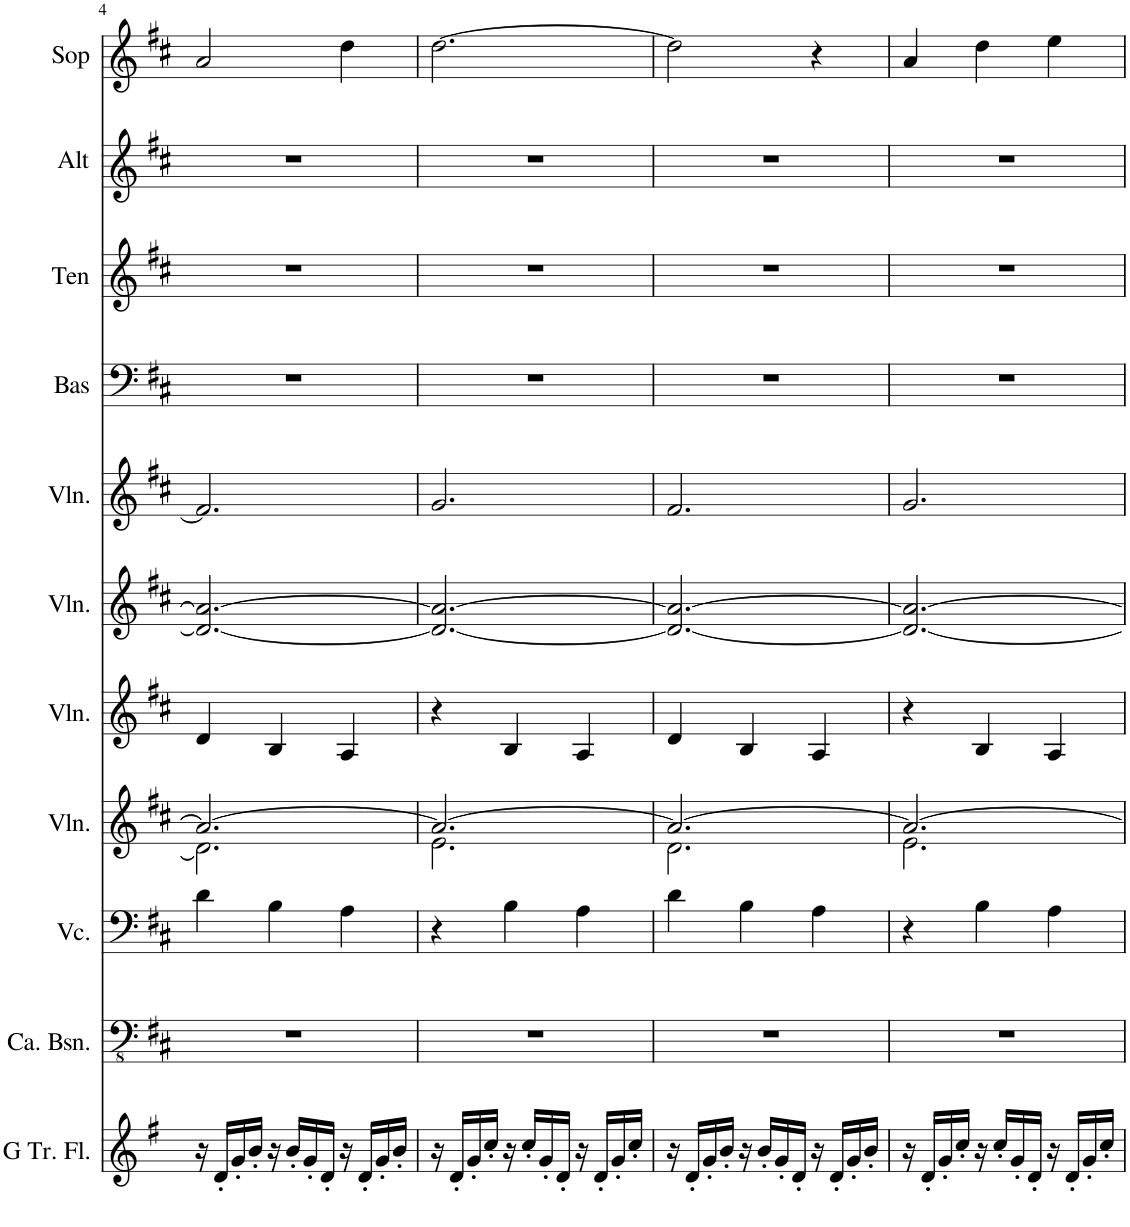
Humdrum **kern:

**kern	**kern	**kern	**kern	**kern	**kern	**kern	**kern	**kern	**kern	**kern
*part11	*part10	*part9	*part8	*part7	*part6	*part5	*part4	*part3	*part2	*part1
*staff11	*staff10	*staff9	*staff8	*staff7	*staff6	*staff5	*staff4	*staff3	*staff2	*staff1
*I"Sopraan-fluit in G, Organ rh	*I"Contrabassen, Double Bass	*I"Cello, Cello II	*I"Violen, Cello I	*I"Violen, Viola II	*I"Violen, Viola I	*I"Violen, Violin	*I"Bas	*I"Tenor	*I"Alt	*I"Sopraan
*	*I'Ca. Bsn.	*	*I'Vln.	*I'Vln.	*I'Vln.	*I'Vln.	*I'Bas	*I'Ten	*I'Alt	*I'Sop
!!LO:PB:g=z
*clefG2	*clefFv4	*clefF4	*clefG2	*clefG2	*clefG2	*clefG2	*clefF4	*clefG2	*clefG2	*clefG2
*Trd-7c-12	*	*	*	*	*	*	*	*Trd1c2	*Trd1c2	*
*k[f#]	*k[f#c#]	*k[f#c#]	*k[f#c#]	*k[f#c#]	*k[f#c#]	*k[f#c#]	*k[f#c#]	*k[f#c#]	*k[f#c#]	*k[f#c#]
*M3/4	*M3/4	*M3/4	*M3/4	*M3/4	*M3/4	*M3/4	*M3/4	*M3/4	*M3/4	*M3/4
=4	=4	=4	=4	=4	=4	=4	=4	=4	=4	=4
*	*	*	*^	*	*	*	*	*	*	*
16r	2.r	4d\	2.a/_	2.d\]	4d/	2.d/_ 2.a/_	2.f#/]	2.r	2.r	2.r	2a/
16d'/LL	.	.	.	.	.	.	.	.	.	.	.
16g'/	.	.	.	.	.	.	.	.	.	.	.
16b'/JJ	.	.	.	.	.	.	.	.	.	.	.
16r	.	4B\	.	.	4B/	.	.	.	.	.	.
16b'/LL	.	.	.	.	.	.	.	.	.	.	.
16g'/	.	.	.	.	.	.	.	.	.	.	.
16d'/JJ	.	.	.	.	.	.	.	.	.	.	.
16r	.	4A\	.	.	4A/	.	.	.	.	.	4dd\
16d'/LL	.	.	.	.	.	.	.	.	.	.	.
16g'/	.	.	.	.	.	.	.	.	.	.	.
16b'/JJ	.	.	.	.	.	.	.	.	.	.	.
=5	=5	=5	=5	=5	=5	=5	=5	=5	=5	=5	=5
16r	2.r	4r	2.a/_	2.e\	4r	2.d/_ 2.a/_	2.g/	2.r	2.r	2.r	[2.dd\
16d'/LL	.	.	.	.	.	.	.	.	.	.	.
16g'/	.	.	.	.	.	.	.	.	.	.	.
16cc'/JJ	.	.	.	.	.	.	.	.	.	.	.
16r	.	4B\	.	.	4B/	.	.	.	.	.	.
16cc'/LL	.	.	.	.	.	.	.	.	.	.	.
16g'/	.	.	.	.	.	.	.	.	.	.	.
16d'/JJ	.	.	.	.	.	.	.	.	.	.	.
16r	.	4A\	.	.	4A/	.	.	.	.	.	.
16d'/LL	.	.	.	.	.	.	.	.	.	.	.
16g'/	.	.	.	.	.	.	.	.	.	.	.
16cc'/JJ	.	.	.	.	.	.	.	.	.	.	.
=6	=6	=6	=6	=6	=6	=6	=6	=6	=6	=6	=6
16r	2.r	4d\	2.a/_	2.d\	4d/	2.d/_ 2.a/_	2.f#/	2.r	2.r	2.r	2dd\]
16d'/LL	.	.	.	.	.	.	.	.	.	.	.
16g'/	.	.	.	.	.	.	.	.	.	.	.
16b'/JJ	.	.	.	.	.	.	.	.	.	.	.
16r	.	4B\	.	.	4B/	.	.	.	.	.	.
16b'/LL	.	.	.	.	.	.	.	.	.	.	.
16g'/	.	.	.	.	.	.	.	.	.	.	.
16d'/JJ	.	.	.	.	.	.	.	.	.	.	.
16r	.	4A\	.	.	4A/	.	.	.	.	.	4r
16d'/LL	.	.	.	.	.	.	.	.	.	.	.
16g'/	.	.	.	.	.	.	.	.	.	.	.
16b'/JJ	.	.	.	.	.	.	.	.	.	.	.
=7	=7	=7	=7	=7	=7	=7	=7	=7	=7	=7	=7
16r	2.r	4r	2.a/_	2.e\	4r	2.d/_ 2.a/_	2.g/	2.r	2.r	2.r	4a/
16d'/LL	.	.	.	.	.	.	.	.	.	.	.
16g'/	.	.	.	.	.	.	.	.	.	.	.
16cc'/JJ	.	.	.	.	.	.	.	.	.	.	.
16r	.	4B\	.	.	4B/	.	.	.	.	.	4dd\
16cc'/LL	.	.	.	.	.	.	.	.	.	.	.
16g'/	.	.	.	.	.	.	.	.	.	.	.
16d'/JJ	.	.	.	.	.	.	.	.	.	.	.
16r	.	4A\	.	.	4A/	.	.	.	.	.	4ee\
16d'/LL	.	.	.	.	.	.	.	.	.	.	.
16g'/	.	.	.	.	.	.	.	.	.	.	.
16cc'/JJ	.	.	.	.	.	.	.	.	.	.	.
*	*	*	*v	*v	*	*	*	*	*	*	*
=	=	=	=	=	=	=	=	=	=	=
*-	*-	*-	*-	*-	*-	*-	*-	*-	*-	*-
